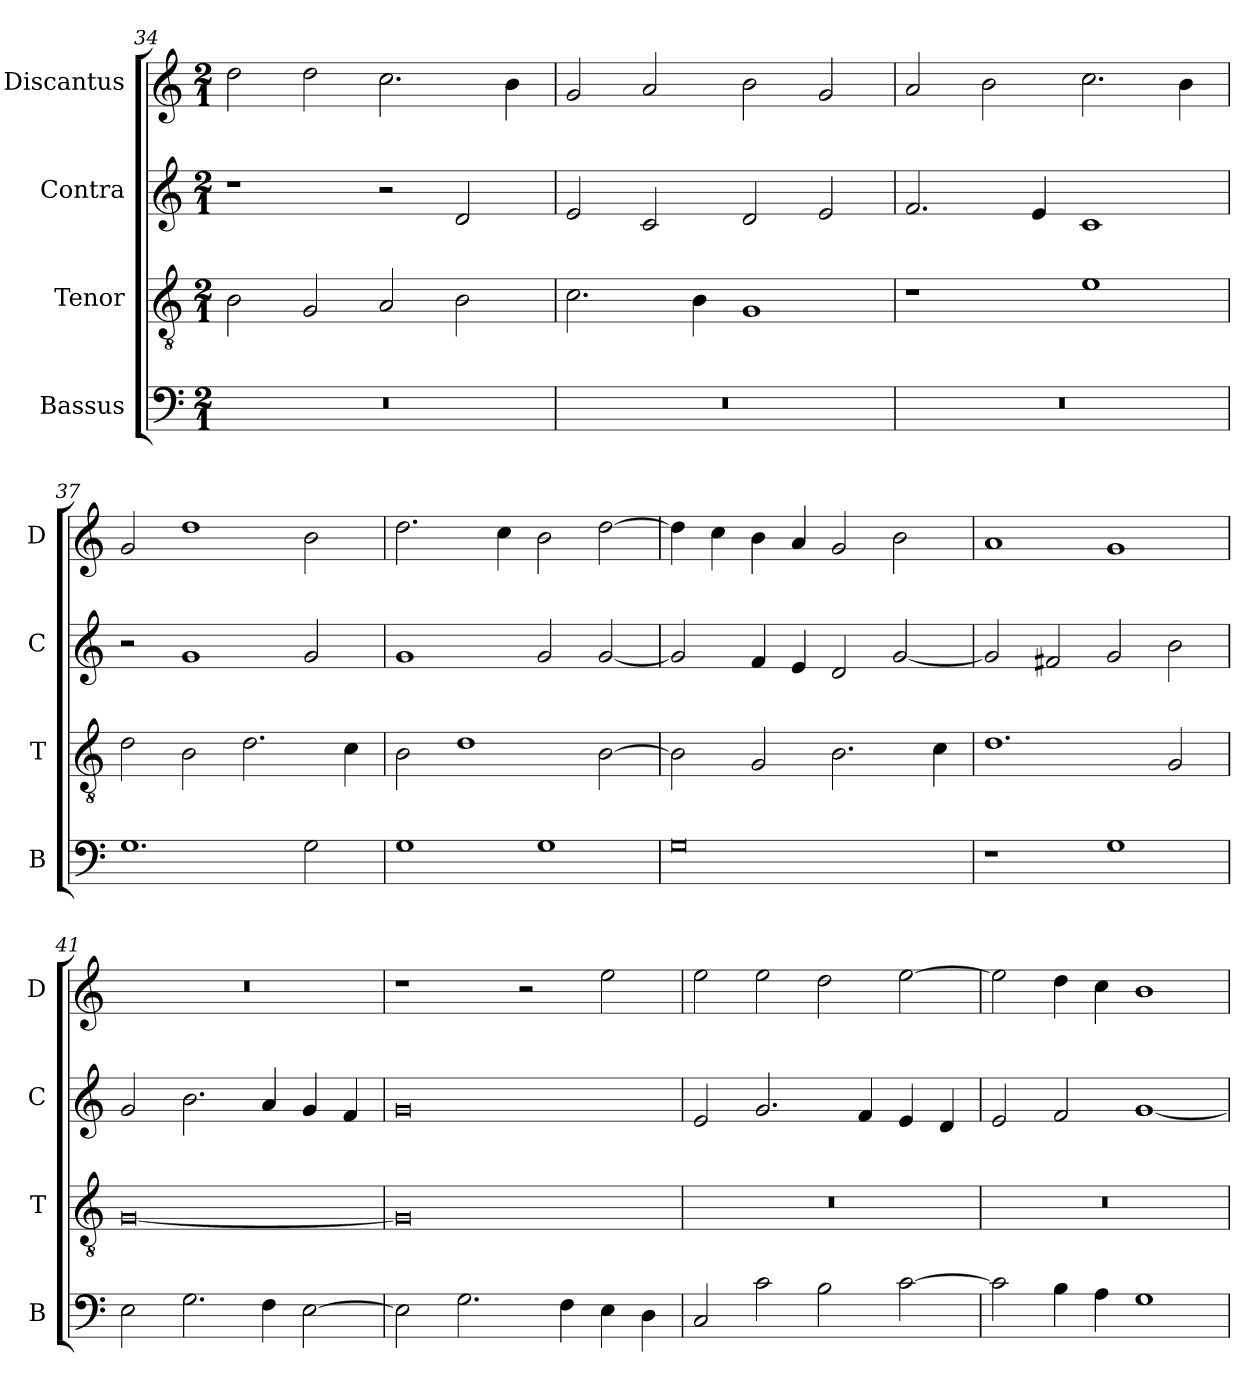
**kern	**kern	**kern	**kern
*part4	*part3	*part2	*part1
*staff4	*staff3	*staff2	*staff1
*I"Bassus	*I"Tenor	*I"Contra	*I"Discantus
*I'B	*I'T	*I'C	*I'D
*clefF4	*clefGv2	*clefG2	*clefG2
*k[]	*k[]	*k[]	*k[]
*M2/1	*M2/1	*M2/1	*M2/1
=34	=34	=34	=34
0r	2B\	1r	2dd\
.	2G/	.	2dd\
.	2A/	2r	2.cc\
.	2B\	2d/	.
.	.	.	4b\
=35	=35	=35	=35
0r	2.c\	2e/	2g/
.	.	2c/	2a/
.	4B\	.	.
.	1G	2d/	2b\
.	.	2e/	2g/
=36	=36	=36	=36
0r	1r	2.f/	2a/
.	.	.	2b\
.	.	4e/	.
.	1e	1c	2.cc\
.	.	.	4b\
=37	=37	=37	=37
1.G	2d\	2r	2g/
.	2B\	1g	1dd
.	2.d\	.	.
2G\	.	2g/	2b\
.	4c\	.	.
=38	=38	=38	=38
1G	2B\	1g	2.dd\
.	1d	.	.
.	.	.	4cc\
1G	.	2g/	2b\
.	[2B\	[2g/	[2dd\
=39	=39	=39	=39
0G	2B\]	2g/]	4dd\]
.	.	.	4cc\
.	2G/	4f/	4b\
.	.	4e/	4a/
.	2.B\	2d/	2g/
.	.	[2g/	2b\
.	4c\	.	.
=40	=40	=40	=40
1r	1.d	2g/]	1a
.	.	2f#X/	.
1G	.	2g/	1g
.	2G/	2b\	.
=41	=41	=41	=41
2E\	[0G	2g/	0r
2.G\	.	2.b\	.
4F\	.	4a/	.
[2E\	.	4g/	.
.	.	4f/	.
=42	=42	=42	=42
2E\]	0G]	0g	1r
2.G\	.	.	.
.	.	.	2r
4F\	.	.	.
4E\	.	.	2ee\
4D\	.	.	.
=43	=43	=43	=43
2C/	0r	2e/	2ee\
2c\	.	2.g/	2ee\
2B\	.	.	2dd\
.	.	4f/	.
[2c\	.	4e/	[2ee\
.	.	4d/	.
=44	=44	=44	=44
2c\]	0r	2e/	2ee\]
4B\	.	2f/	4dd\
4A\	.	.	4cc\
1G	.	[1g	1b
=	=	=	=
*-	*-	*-	*-
